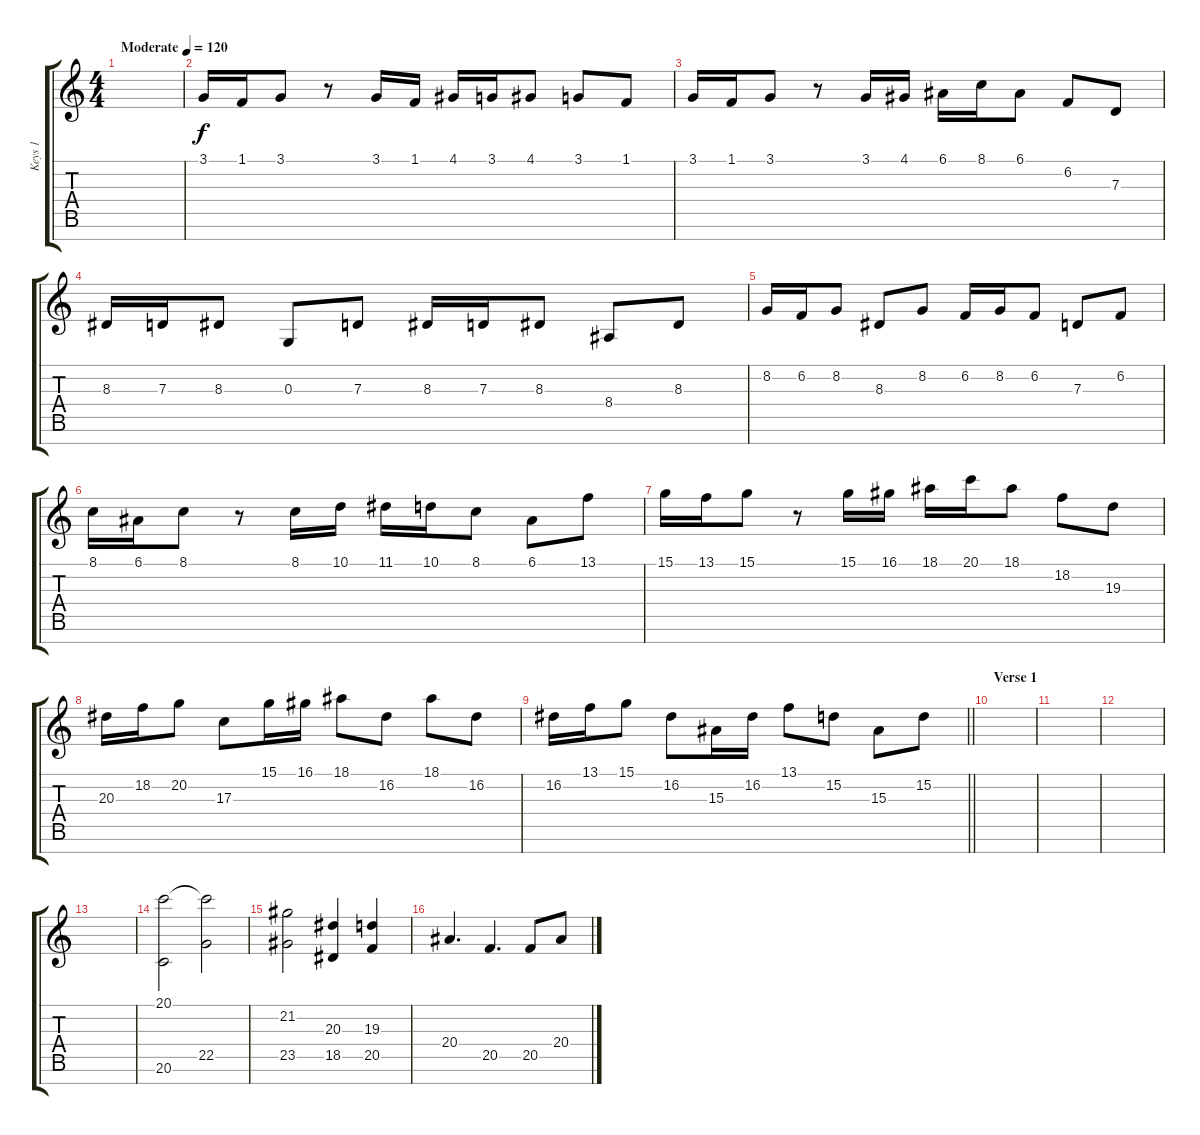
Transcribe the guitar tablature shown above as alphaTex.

\track ("Keys 1" "Keys 1") {instrument stringensemble1}
\staff {score tabs}
\tuning (E4 B3 G3 D3 A2 E2 B1) {hide}
\ts (4 4)
\tempo (120 "Moderate")
\clef g2
\ks c
|
3.1.16 1.1.16 3.1.8 r.8 3.1.16 1.1.16 4.1.16 3.1.16 4.1.8 3.1.8 1.1.8 |
3.1.16 1.1.16 3.1.8 r.8 3.1.16 4.1.16 6.1.16 8.1.16 6.1.8 6.2.8 7.3.8 |
8.3.16 7.3.16 8.3.8 0.3.8 7.3.8 8.3.16 7.3.16 8.3.8 8.4.8 8.3.8 |
8.2.16 6.2.16 8.2.8 8.3.8 8.2.8 6.2.16 8.2.16 6.2.8 7.3.8 6.2.8 |
8.1.16 6.1.16 8.1.8 r.8 8.1.16 10.1.16 11.1.16 10.1.16 8.1.8 6.1.8 13.1.8 |
15.1.16 13.1.16 15.1.8 r.8 15.1.16 16.1.16 18.1.16 20.1.16 18.1.8 18.2.8 19.3.8 |
20.3.16 18.2.16 20.2.8 17.3.8 15.1.16 16.1.16 18.1.8 16.2.8 18.1.8 16.2.8 |
\barLineRight lightlight
16.2.16 13.1.16 15.1.8 16.2.8 15.3.16 16.2.16 13.1.8 15.2.8 15.3.8 15.2.8 |
\section ("" "Verse 1")
|
|
|
|
(20.1 20.6).2 (20.1{t} 22.5).2 |
(21.2 23.5).2 (20.3 18.5).4 (19.3 20.5).4 |
20.4.4{d} 20.5.4{d} 20.5.8 20.4.8
